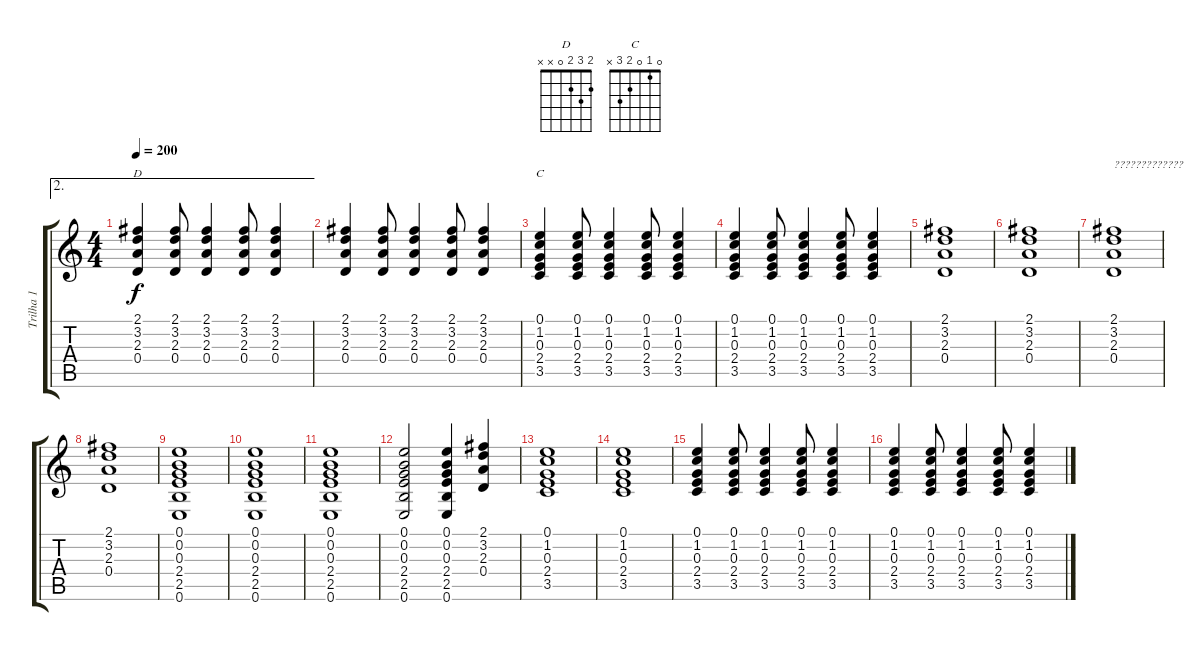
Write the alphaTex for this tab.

\track ("Trilha 1" "Trilha 1") {instrument electricguitarclean}
\staff {score tabs}
\tuning (E4 B3 G3 D3 A2 E2) {hide}
\chord ("D" 2 3 2 0 x x)
\chord ("C" 0 1 0 2 3 x)
\ae 2
\ts (4 4)
\tempo 200
\clef g2
\ks c
(2.1 3.2 2.3 0.4).4{ch "D" dy f} (2.1 3.2 2.3 0.4).8 (2.1 3.2 2.3 0.4).4 (2.1 3.2 2.3 0.4).8 (2.1 3.2 2.3 0.4).4 |
(2.1 3.2 2.3 0.4).4 (2.1 3.2 2.3 0.4).8 (2.1 3.2 2.3 0.4).4 (2.1 3.2 2.3 0.4).8 (2.1 3.2 2.3 0.4).4 |
(0.1 1.2 0.3 2.4 3.5).4{ch "C"} (0.1 1.2 0.3 2.4 3.5).8 (0.1 1.2 0.3 2.4 3.5).4 (0.1 1.2 0.3 2.4 3.5).8 (0.1 1.2 0.3 2.4 3.5).4 |
(0.1 1.2 0.3 2.4 3.5).4 (0.1 1.2 0.3 2.4 3.5).8 (0.1 1.2 0.3 2.4 3.5).4 (0.1 1.2 0.3 2.4 3.5).8 (0.1 1.2 0.3 2.4 3.5).4 |
(2.1 3.2 2.3 0.4).1 |
(2.1 3.2 2.3 0.4).1 |
(2.1 3.2 2.3 0.4).1{txt "?????????????"} |
(2.1 3.2 2.3 0.4).1 |
(0.1 0.2 0.3 2.4 2.5 0.6).1 |
(0.1 0.2 0.3 2.4 2.5 0.6).1 |
(0.1 0.2 0.3 2.4 2.5 0.6).1 |
(0.1 0.2 0.3 2.4 2.5 0.6).2 (0.1 0.2 0.3 2.4 2.5 0.6).4 (2.1 3.2 2.3 0.4).4 |
(0.1 1.2 0.3 2.4 3.5).1 |
(0.1 1.2 0.3 2.4 3.5).1 |
(0.1 1.2 0.3 2.4 3.5).4 (0.1 1.2 0.3 2.4 3.5).8 (0.1 1.2 0.3 2.4 3.5).4 (0.1 1.2 0.3 2.4 3.5).8 (0.1 1.2 0.3 2.4 3.5).4 |
(0.1 1.2 0.3 2.4 3.5).4 (0.1 1.2 0.3 2.4 3.5).8 (0.1 1.2 0.3 2.4 3.5).4 (0.1 1.2 0.3 2.4 3.5).8 (0.1 1.2 0.3 2.4 3.5).4
